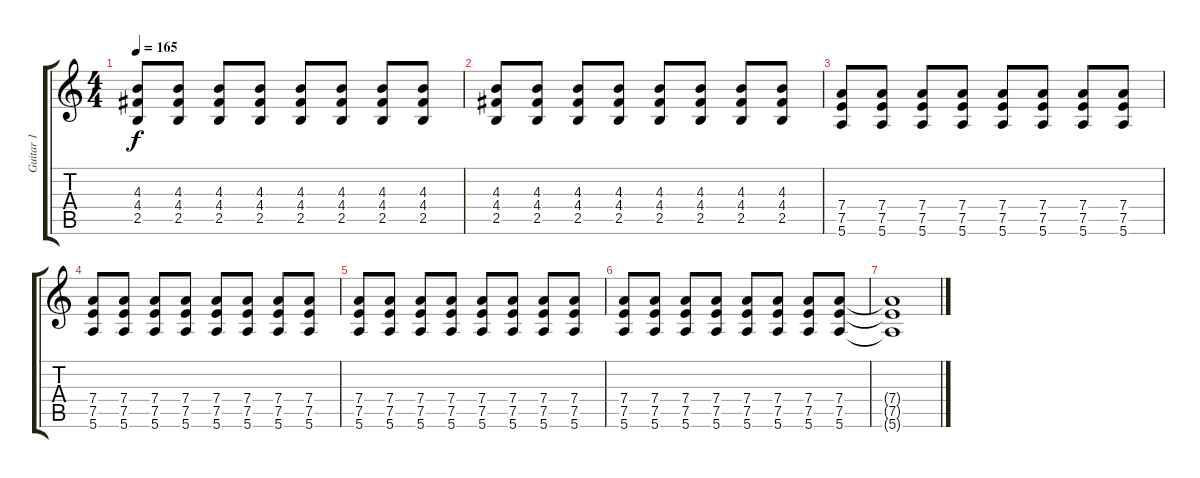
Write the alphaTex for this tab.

\track ("Guitar 1" "Guitar 1") {instrument distortionguitar}
\staff {score tabs}
\tuning (E4 B3 G3 D3 A2 E2) {hide}
\ts (4 4)
\tempo 165
\clef g2
\ks c
(4.3 4.4 2.5).8{dy f} (4.3 4.4 2.5).8 (4.3 4.4 2.5).8 (4.3 4.4 2.5).8 (4.3 4.4 2.5).8 (4.3 4.4 2.5).8 (4.3 4.4 2.5).8 (4.3 4.4 2.5).8 |
(4.3 4.4 2.5).8 (4.3 4.4 2.5).8 (4.3 4.4 2.5).8 (4.3 4.4 2.5).8 (4.3 4.4 2.5).8 (4.3 4.4 2.5).8 (4.3 4.4 2.5).8 (4.3 4.4 2.5).8 |
(7.4 7.5 5.6).8 (7.4 7.5 5.6).8 (7.4 7.5 5.6).8 (7.4 7.5 5.6).8 (7.4 7.5 5.6).8 (7.4 7.5 5.6).8 (7.4 7.5 5.6).8 (7.4 7.5 5.6).8 |
(7.4 7.5 5.6).8 (7.4 7.5 5.6).8 (7.4 7.5 5.6).8 (7.4 7.5 5.6).8 (7.4 7.5 5.6).8 (7.4 7.5 5.6).8 (7.4 7.5 5.6).8 (7.4 7.5 5.6).8 |
(7.4 7.5 5.6).8 (7.4 7.5 5.6).8 (7.4 7.5 5.6).8 (7.4 7.5 5.6).8 (7.4 7.5 5.6).8 (7.4 7.5 5.6).8 (7.4 7.5 5.6).8 (7.4 7.5 5.6).8 |
(7.4 7.5 5.6).8 (7.4 7.5 5.6).8 (7.4 7.5 5.6).8 (7.4 7.5 5.6).8 (7.4 7.5 5.6).8 (7.4 7.5 5.6).8 (7.4 7.5 5.6).8 (7.4 7.5 5.6).8 |
(7.4{t} 7.5{t} 5.6{t}).1
